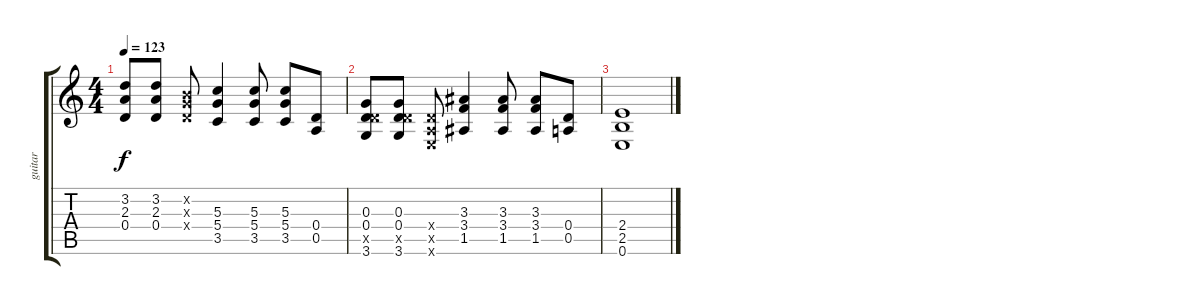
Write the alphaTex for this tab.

\track ("guitar" "guitar") {instrument acousticguitarsteel}
\staff {score tabs}
\tuning (E4 B3 G3 D3 A2 E2) {hide}
\ts (4 4)
\tempo 123
\clef g2
\ks c
(3.2 2.3 0.4).8{dy f} (3.2 2.3 0.4).8 (0.2{x} 0.3{x} 0.4{x}).8 (5.3 5.4 3.5).4 (5.3 5.4 3.5).8 (5.3 5.4 3.5).8 (0.4 0.5).8 |
(0.3 0.4 5.5{x} 3.6).8 (0.3 0.4 5.5{x} 3.6).8 (0.4{x} 0.5{x} 0.6{x}).8 (3.3 3.4 1.5).4 (3.3 3.4 1.5).8 (3.3 3.4 1.5).8 (0.4 0.5).8 |
(2.4 2.5 0.6).1
